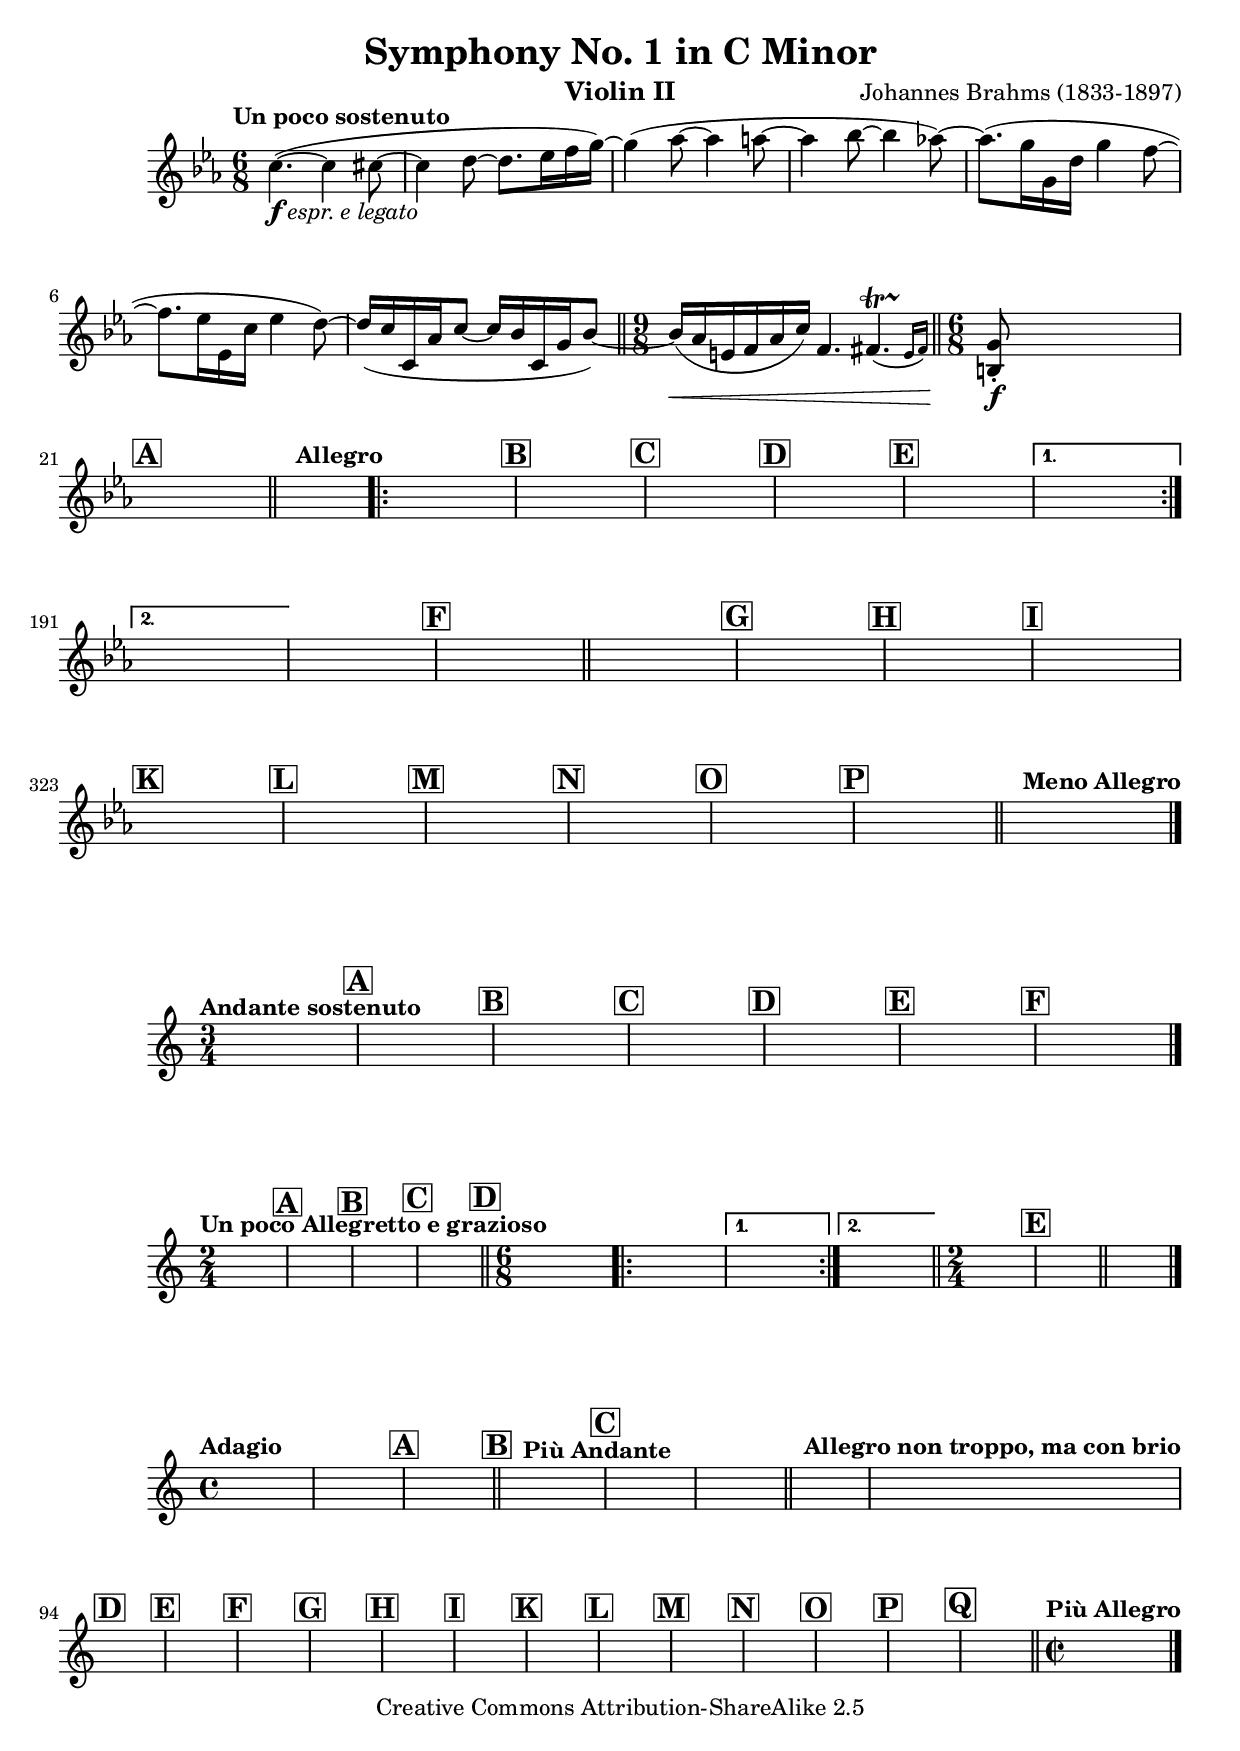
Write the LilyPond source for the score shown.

\version "2.13.49"

\include "defs.ily"
\version "2.13.49"

violinTwoMvtI = \relative c''
{
  \key c \minor
  %6/8
  c4.~(_\markup{\dynamic f \italic{espr. e legato}} c4 cis8~
  cis4 d8~ d8. ees16 f g~) |
  g4( aes8~ aes4 a8~ |
  a4 bes8~ bes4 aes8~) |
  aes8.( g16 g, d' g4 f8~ |
  f8. ees16 ees, c' ees4 d8~) |
  d16( c c, aes' c8~ c16 bes c, g' bes8~) |
  %9/8
  bes16(\< aes e f aes c) f,4.
    \afterGrace fis(\startTrillSpan {e16[\stopTrillSpan fis])}|
  %6/8
  <g b,>8-.\f
}

violinTwoMvtII = \relative c'
{
}

violinTwoMvtIII = \relative c'
{
}

violinTwoMvtIV = \relative c'
{
}


instrument = "Violin II"

notesMvtI = \violinTwoMvtI
notesMvtII = \violinTwoMvtII
notesMvtIII = \violinTwoMvtIII
notesMvtIV = \violinTwoMvtIV

\include "part.ily"
